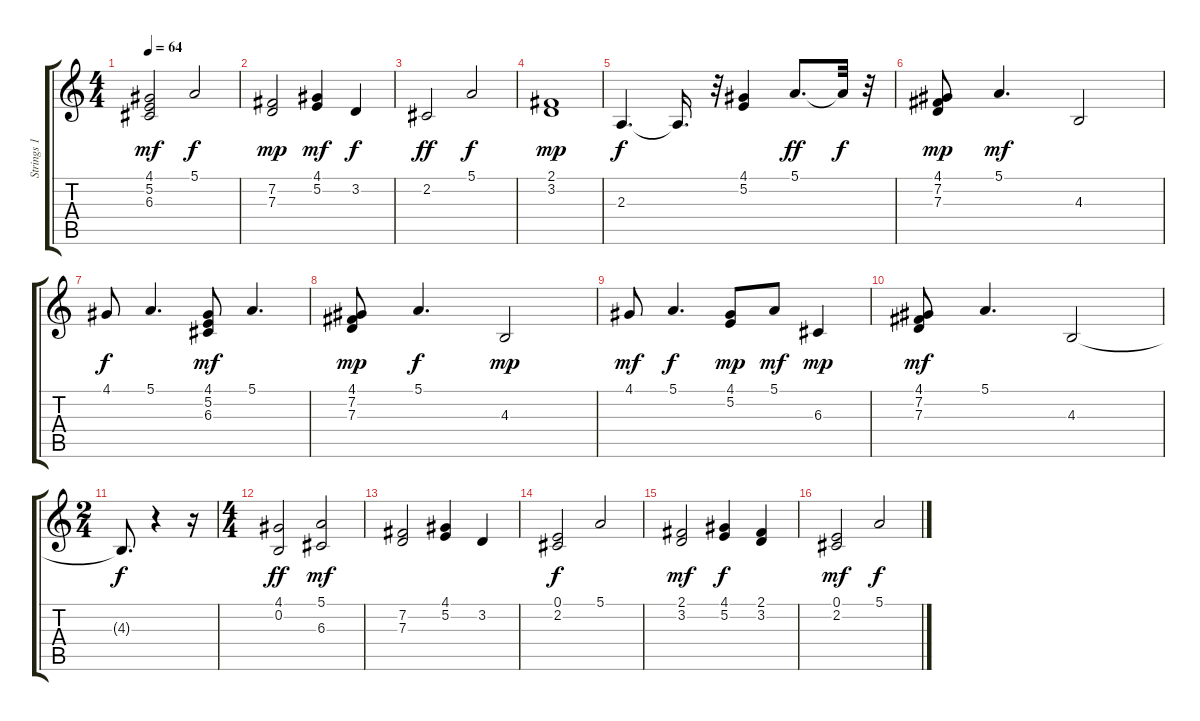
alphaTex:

\track ("Strings 1" "Strings 1") {instrument stringensemble2}
\staff {score tabs}
\tuning (E4 B3 G3 D3 A2 E2) {hide}
\ts (4 4)
\tempo 64
\clef g2
\ks c
(4.1 5.2 6.3).2{dy mf} 5.1.2{dy f} |
(7.2 7.3).2{dy mp} (4.1 5.2).4{dy mf} 3.2.4{dy f} |
2.2.2{dy ff} 5.1.2{dy f} |
(2.1 3.2).1{dy mp} |
2.3.4{d dy f} 2.3{t}.16{d} r.32 (4.1 5.2).4 5.1.8{d dy ff} 5.1{t}.32{dy f} r.32 |
(4.1 7.2 7.3).8{dy mp} 5.1.4{d dy mf} 4.3.2 |
4.1.8{dy f} 5.1.4{d} (4.1 5.2 6.3).8{dy mf} 5.1.4{d} |
(4.1 7.2 7.3).8{dy mp} 5.1.4{d dy f} 4.3.2{dy mp} |
4.1.8{dy mf} 5.1.4{d dy f} (4.1 5.2).8{dy mp} 5.1.8{dy mf} 6.3.4{dy mp} |
(4.1 7.2 7.3).8{dy mf} 5.1.4{d} 4.3.2 |
\ts (2 4)
4.3{t}.8{d dy f} r.4 r.16 |
\ts (4 4)
(4.1 0.2).2{dy ff} (5.1 6.3).2{dy mf} |
(7.2 7.3).2 (4.1 5.2).4 3.2.4 |
(0.1 2.2).2{dy f} 5.1.2 |
(2.1 3.2).2{dy mf} (4.1 5.2).4{dy f} (2.1 3.2).4 |
(0.1 2.2).2{dy mf} 5.1.2{dy f}
